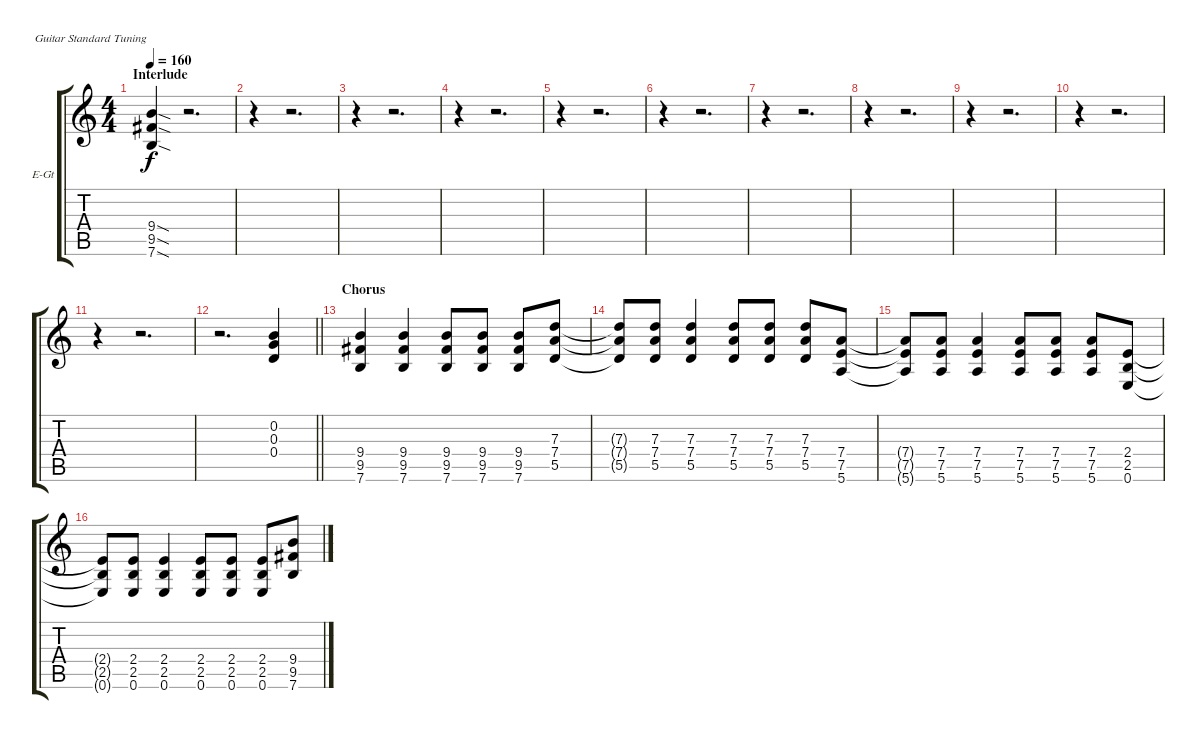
\bracketExtendMode groupsimilarinstruments
\firstSystemTrackNameOrientation horizontal
\otherSystemsTrackNameOrientation horizontal
\track ("Rtythm guitar" "E-Gt") {instrument overdrivenguitar}
\staff {score tabs}
\tuning (E4 B3 G3 D3 A2 E2)
\ts (4 4)
\section ("" "Interlude")
\tempo 160
\clef g2
\ks c
(9.4{sod} 9.5{sod} 7.6{sod}).4{dy f} r.2{d} |
r.4 r.2{d} |
r.4 r.2{d} |
r.4 r.2{d} |
r.4 r.2{d} |
r.4 r.2{d} |
r.4 r.2{d} |
r.4 r.2{d} |
r.4 r.2{d} |
r.4 r.2{d} |
r.4 r.2{d} |
\barLineRight lightlight
r.2{d} (0.2 0.3 0.4).4 |
\section ("" "Chorus")
(9.4 9.5 7.6).4 (9.4 9.5 7.6).4 (9.4 9.5 7.6).8 (9.4 9.5 7.6).8 (9.4 9.5 7.6).8 (7.3 7.4 5.5).8 |
(7.3{t} 7.4{t} 5.5{t}).8 (7.3 7.4 5.5).8 (7.3 7.4 5.5).4 (7.3 7.4 5.5).8 (7.3 7.4 5.5).8 (7.3 7.4 5.5).8 (7.4 7.5 5.6).8 |
(7.4{t} 7.5{t} 5.6{t}).8 (7.4 7.5 5.6).8 (7.4 7.5 5.6).4 (7.4 7.5 5.6).8 (7.4 7.5 5.6).8 (7.4 7.5 5.6).8 (2.4 2.5 0.6).8 |
(2.4{t} 2.5{t} 0.6{t}).8 (2.4 2.5 0.6).8 (2.4 2.5 0.6).4 (2.4 2.5 0.6).8 (2.4 2.5 0.6).8 (2.4 2.5 0.6).8 (9.4 9.5 7.6).8
